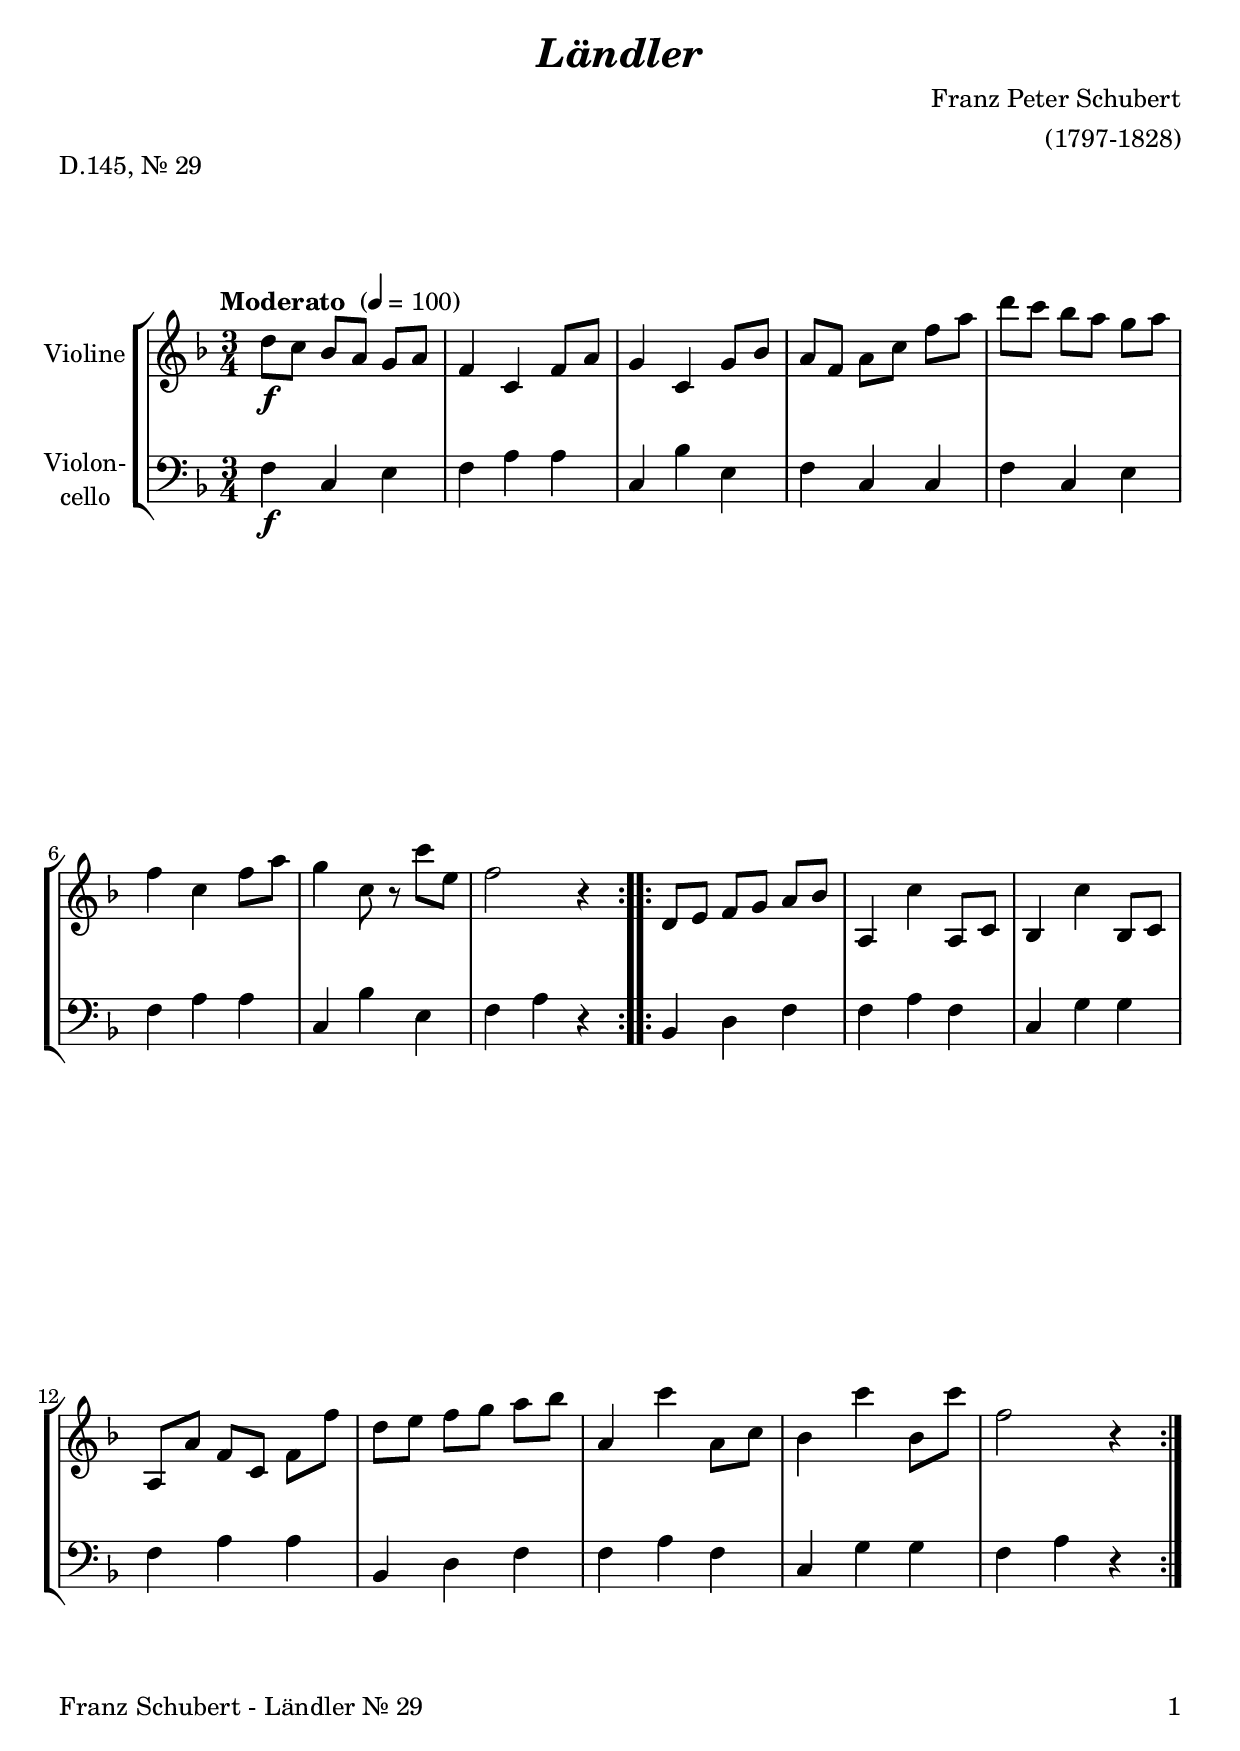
\version "2.18.2"
\include "deutsch.ly"
  
#(set-global-staff-size 22)

\header {
  title     = \markup \bold \italic "Ländler"
  composer  = "Franz Peter Schubert"
  arranger  = "(1797-1828)"
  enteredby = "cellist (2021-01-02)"
  piece     = "D.145, Nr. 29"
}

voiceconsts = {
  \key c \major
  \time 3/4
  \clef "treble"
  \numericTimeSignature
  % Set default beaming for all staves
  \set Timing.beamExceptions = #'()
  \set Timing.baseMoment     = #(ly:make-moment 1 4)
  \set Timing.beatStructure  = #'(1 1 1)
  \tempo "Moderato " 4=100
}

mivl = "violin"
%miba = "pizzicato strings"
miba = "cello"

arco = \markup \italic "arco"
dcaf = \mark \markup \box \italic "D.C. al Fine"
fine = \mark \markup \box \italic "Fine"
pizz = \markup \italic "pizz."
rall = \mark \markup \box \italic "rall."
rit  = \mark \markup \box \italic "rit."
simi = \markup \italic "simile"

va = \relative c''' {
  \voiceconsts

  \repeat volta 2 {
    a8\f g f e d e
    c4 g c8 e
    d4 g, d'8 f
    e c e g c e

    a g f e d e
    c4 g c8 e
    d4 g,8 r g' h,
    c2 r4
  }

  \repeat volta 2 {
    a,8 h c d e f
    e,4 g' e,8 g
    f4 g' f,8 g
    e e' c g c c'

    a h c d e f
    e,4 g' e,8 g
    f4 g' f,8 g'
    c,2 r4
  }
}

vb = \relative c {
  \voiceconsts
  \clef "bass"
  
  \repeat volta 2 {
    c4\f g h
    c e e
    g, f' h,
    c g g

    c g h
    c e e
    g, f' h,
    c e r
  }

  \repeat volta 2 {
    f, a c
    c e c
    g d' d
    c e e

    f, a c
    c e c
    g d' d
    c e r
  }
}


music = \new StaffGroup <<
      \new Staff {
	\set Staff.midiInstrument = \mivl
	\set Staff.instrumentName = \markup \center-column { "Violine" }
	\transpose c f, { \va }
      }

      \new Staff {
	\set Staff.midiInstrument = \miba
	\set Staff.instrumentName = \markup \center-column { "Violon-" "cello" }
	\transpose c f { \vb }
      }
>>

\book {
   \paper {
    print-page-number = ##t
    print-first-page-number = ##t
    ragged-last-bottom = ##f
    oddHeaderMarkup = \markup \null
    evenHeaderMarkup = \markup \null
    oddFooterMarkup = \markup {
      \fill-line {
        \on-the-fly #print-page-number-check-first
        "Franz Schubert - Ländler Nr. 29" \fromproperty #'page:page-number-string
      }
    }
    evenFooterMarkup = \oddFooterMarkup
  } \score {
    \music
    \layout {}
  }

  \score {
    \unfoldRepeats \music

    \midi {
      \context {
        \Score
      }
    }
  }
}